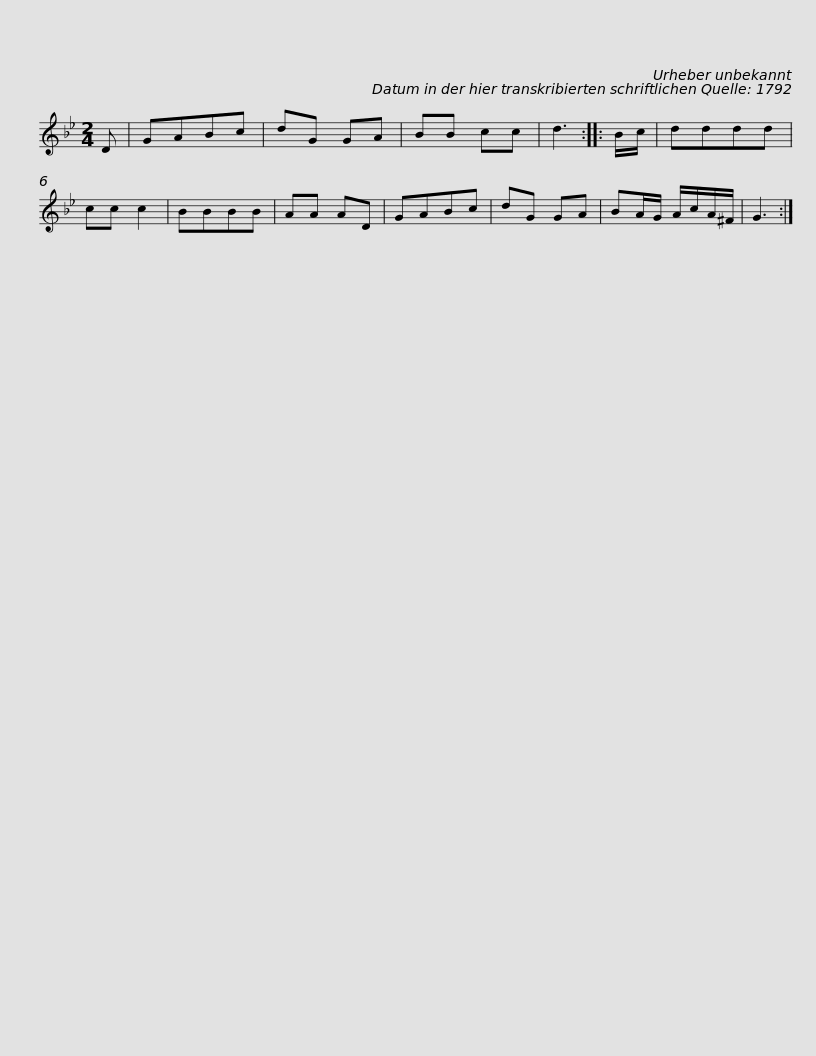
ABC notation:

X:1
L:1/8
M:2/4
I:linebreak $
K:Bb
V:1 treble
V:1
 D | GABc | dG GA | BB cc | d3 :: %5
 B/c/ | dddd | cc c2 | BBBB | AA AD | %10
 GABc | dG GA |$ BA/G/ A/c/A/^F/ | G3 :| %14
